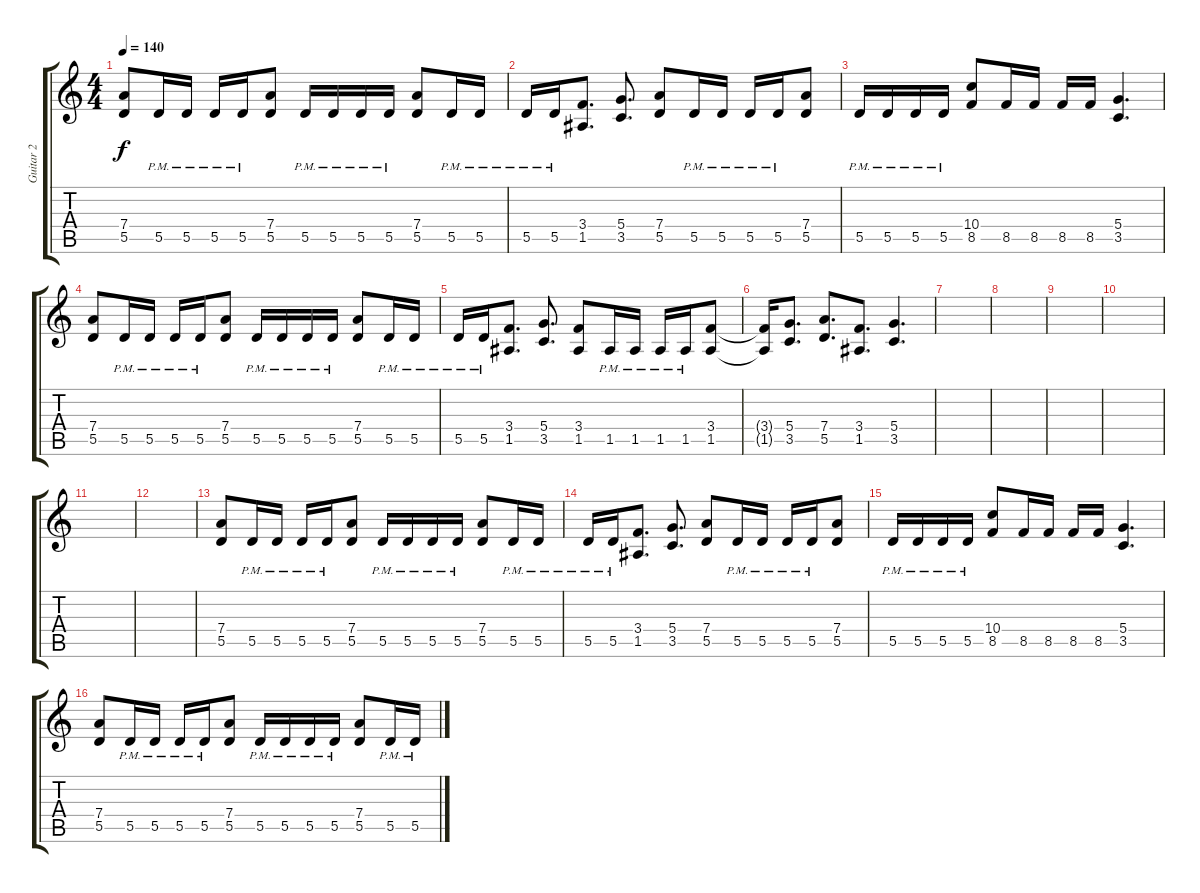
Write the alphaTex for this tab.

\track ("Guitar 2" "Guitar 2") {instrument distortionguitar}
\staff {score tabs}
\tuning (E4 B3 G3 D3 A2 E2) {hide}
\ts (4 4)
\tempo 140
\clef g2
\ks c
(7.4 5.5).8{dy f} 5.5{pm}.16 5.5{pm}.16 5.5{pm}.16 5.5{pm}.16 (7.4 5.5).8 5.5{pm}.16 5.5{pm}.16 5.5{pm}.16 5.5{pm}.16 (7.4 5.5).8 5.5{pm}.16 5.5{pm}.16 |
5.5{pm}.16 5.5{pm}.16 (3.4 1.5).8{d} (5.4 3.5).8{d} (7.4 5.5).8 5.5{pm}.16 5.5{pm}.16 5.5{pm}.16 5.5{pm}.16 (7.4 5.5).8 |
5.5{pm}.16 5.5{pm}.16 5.5{pm}.16 5.5{pm}.16 (10.4 8.5).8 8.5.16 8.5.16 8.5.16 8.5.16 (5.4 3.5).4{d} |
(7.4 5.5).8 5.5{pm}.16 5.5{pm}.16 5.5{pm}.16 5.5{pm}.16 (7.4 5.5).8 5.5{pm}.16 5.5{pm}.16 5.5{pm}.16 5.5{pm}.16 (7.4 5.5).8 5.5{pm}.16 5.5{pm}.16 |
5.5{pm}.16 5.5{pm}.16 (3.4 1.5).8{d} (5.4 3.5).8{d} (3.4 1.5).8 1.5{pm}.16 1.5{pm}.16 1.5{pm}.16 1.5{pm}.16 (3.4 1.5).8 |
(3.4{t} 1.5{t}).16 (5.4 3.5).8{d} (7.4 5.5).8{d} (3.4 1.5).8{d} (5.4 3.5).4{d} |
|
|
|
|
|
|
(7.4 5.5).8 5.5{pm}.16 5.5{pm}.16 5.5{pm}.16 5.5{pm}.16 (7.4 5.5).8 5.5{pm}.16 5.5{pm}.16 5.5{pm}.16 5.5{pm}.16 (7.4 5.5).8 5.5{pm}.16 5.5{pm}.16 |
5.5{pm}.16 5.5{pm}.16 (3.4 1.5).8{d} (5.4 3.5).8{d} (7.4 5.5).8 5.5{pm}.16 5.5{pm}.16 5.5{pm}.16 5.5{pm}.16 (7.4 5.5).8 |
5.5{pm}.16 5.5{pm}.16 5.5{pm}.16 5.5{pm}.16 (10.4 8.5).8 8.5.16 8.5.16 8.5.16 8.5.16 (5.4 3.5).4{d} |
(7.4 5.5).8 5.5{pm}.16 5.5{pm}.16 5.5{pm}.16 5.5{pm}.16 (7.4 5.5).8 5.5{pm}.16 5.5{pm}.16 5.5{pm}.16 5.5{pm}.16 (7.4 5.5).8 5.5{pm}.16 5.5{pm}.16
